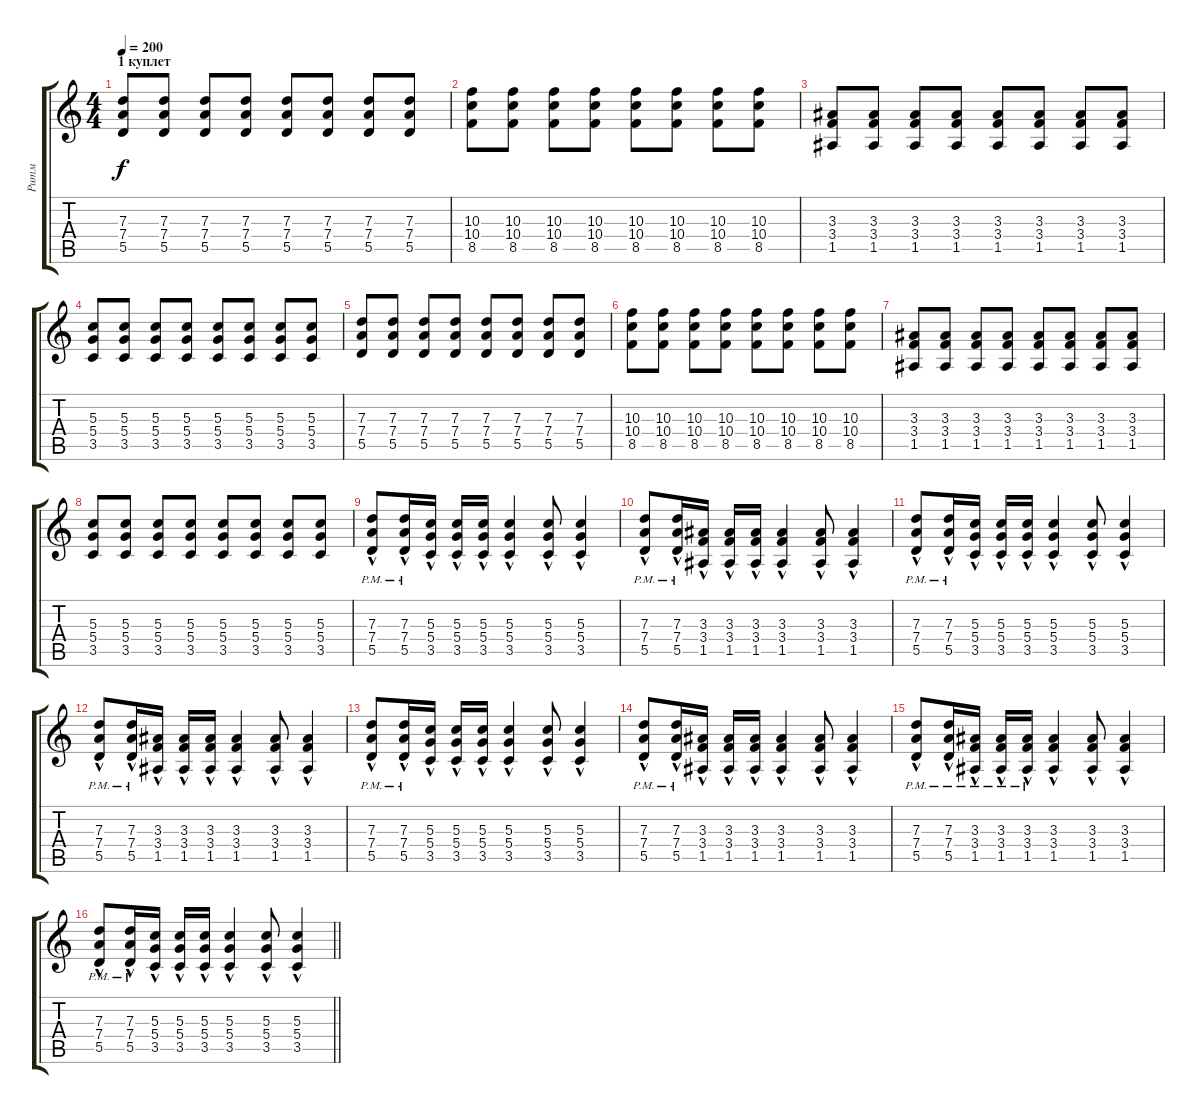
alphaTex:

\track ("Ритм" "Ритм") {instrument distortionguitar}
\staff {score tabs}
\tuning (E4 B3 G3 D3 A2 E2) {hide}
\ts (4 4)
\section ("" "1 куплет")
\tempo 200
\clef g2
\ks c
(7.3 7.4 5.5).8{dy f} (7.3 7.4 5.5).8 (7.3 7.4 5.5).8 (7.3 7.4 5.5).8 (7.3 7.4 5.5).8 (7.3 7.4 5.5).8 (7.3 7.4 5.5).8 (7.3 7.4 5.5).8 |
(10.3 10.4 8.5).8 (10.3 10.4 8.5).8 (10.3 10.4 8.5).8 (10.3 10.4 8.5).8 (10.3 10.4 8.5).8 (10.3 10.4 8.5).8 (10.3 10.4 8.5).8 (10.3 10.4 8.5).8 |
(3.3 3.4 1.5).8 (3.3 3.4 1.5).8 (3.3 3.4 1.5).8 (3.3 3.4 1.5).8 (3.3 3.4 1.5).8 (3.3 3.4 1.5).8 (3.3 3.4 1.5).8 (3.3 3.4 1.5).8 |
(5.3 5.4 3.5).8 (5.3 5.4 3.5).8 (5.3 5.4 3.5).8 (5.3 5.4 3.5).8 (5.3 5.4 3.5).8 (5.3 5.4 3.5).8 (5.3 5.4 3.5).8 (5.3 5.4 3.5).8 |
(7.3 7.4 5.5).8 (7.3 7.4 5.5).8 (7.3 7.4 5.5).8 (7.3 7.4 5.5).8 (7.3 7.4 5.5).8 (7.3 7.4 5.5).8 (7.3 7.4 5.5).8 (7.3 7.4 5.5).8 |
(10.3 10.4 8.5).8 (10.3 10.4 8.5).8 (10.3 10.4 8.5).8 (10.3 10.4 8.5).8 (10.3 10.4 8.5).8 (10.3 10.4 8.5).8 (10.3 10.4 8.5).8 (10.3 10.4 8.5).8 |
(3.3 3.4 1.5).8 (3.3 3.4 1.5).8 (3.3 3.4 1.5).8 (3.3 3.4 1.5).8 (3.3 3.4 1.5).8 (3.3 3.4 1.5).8 (3.3 3.4 1.5).8 (3.3 3.4 1.5).8 |
(5.3 5.4 3.5).8 (5.3 5.4 3.5).8 (5.3 5.4 3.5).8 (5.3 5.4 3.5).8 (5.3 5.4 3.5).8 (5.3 5.4 3.5).8 (5.3 5.4 3.5).8 (5.3 5.4 3.5).8 |
(7.3{hac} 7.4{hac pm} 5.5{hac pm}).8 (7.3{hac pm} 7.4{hac pm} 5.5{hac pm}).16 (5.3{hac} 5.4{hac} 3.5{hac}).16 (5.3{hac} 5.4{hac} 3.5{hac}).16 (5.3{hac} 5.4{hac} 3.5{hac}).16 (5.3{hac} 5.4{hac} 3.5{hac}).4 (5.3{hac} 5.4{hac} 3.5{hac}).8 (5.3{hac} 5.4{hac} 3.5{hac}).4 |
(7.3{hac pm} 7.4{hac pm} 5.5{hac pm}).8 (7.3{hac pm} 7.4{hac pm} 5.5{hac pm}).16 (3.3{hac} 3.4{hac} 1.5{hac}).16 (3.3{hac} 3.4{hac} 1.5{hac}).16 (3.3{hac} 3.4{hac} 1.5{hac}).16 (3.3{hac} 3.4{hac} 1.5{hac}).4 (3.3{hac} 3.4{hac} 1.5{hac}).8 (3.3{hac} 3.4{hac} 1.5{hac}).4 |
(7.3{hac pm} 7.4{hac pm} 5.5{hac pm}).8 (7.3{hac pm} 7.4{hac pm} 5.5{hac pm}).16 (5.3{hac} 5.4{hac} 3.5{hac}).16 (5.3{hac} 5.4{hac} 3.5{hac}).16 (5.3{hac} 5.4{hac} 3.5{hac}).16 (5.3{hac} 5.4{hac} 3.5{hac}).4 (5.3{hac} 5.4{hac} 3.5{hac}).8 (5.3{hac} 5.4{hac} 3.5{hac}).4 |
(7.3{hac pm} 7.4{hac pm} 5.5{hac pm}).8 (7.3{hac pm} 7.4{hac pm} 5.5{hac pm}).16 (3.3{hac} 3.4{hac} 1.5{hac}).16 (3.3{hac} 3.4{hac} 1.5{hac}).16 (3.3{hac} 3.4{hac} 1.5{hac}).16 (3.3{hac} 3.4{hac} 1.5{hac}).4 (3.3{hac} 3.4{hac} 1.5{hac}).8 (3.3{hac} 3.4{hac} 1.5{hac}).4 |
(7.3{hac pm} 7.4{hac pm} 5.5{hac pm}).8 (7.3{hac pm} 7.4{hac pm} 5.5{hac pm}).16 (5.3{hac} 5.4{hac} 3.5{hac}).16 (5.3{hac} 5.4{hac} 3.5{hac}).16 (5.3{hac} 5.4{hac} 3.5{hac}).16 (5.3{hac} 5.4{hac} 3.5{hac}).4 (5.3{hac} 5.4{hac} 3.5{hac}).8 (5.3{hac} 5.4{hac} 3.5{hac}).4 |
(7.3{hac pm} 7.4{hac pm} 5.5{hac pm}).8 (7.3{hac pm} 7.4{hac pm} 5.5{hac pm}).16 (3.3{hac} 3.4{hac} 1.5{hac}).16 (3.3{hac} 3.4{hac} 1.5{hac}).16 (3.3{hac} 3.4{hac} 1.5{hac}).16 (3.3{hac} 3.4{hac} 1.5{hac}).4 (3.3{hac} 3.4{hac} 1.5{hac}).8 (3.3{hac} 3.4{hac} 1.5{hac}).4 |
(7.3{hac pm} 7.4{hac pm} 5.5{hac pm}).8 (7.3{hac pm} 7.4{hac pm} 5.5{hac pm}).16 (3.3{hac pm} 3.4{hac} 1.5{hac}).16 (3.3{hac pm} 3.4{hac} 1.5{hac}).16 (3.3{hac pm} 3.4{hac} 1.5{hac}).16 (3.3{hac} 3.4{hac} 1.5{hac}).4 (3.3{hac} 3.4{hac} 1.5{hac}).8 (3.3{hac} 3.4{hac} 1.5{hac}).4 |
\barLineRight lightlight
(7.3{hac pm} 7.4{hac pm} 5.5{hac pm}).8 (7.3{hac pm} 7.4{hac pm} 5.5{hac pm}).16 (5.3{hac} 5.4{hac} 3.5{hac}).16 (5.3{hac} 5.4{hac} 3.5{hac}).16 (5.3{hac} 5.4{hac} 3.5{hac}).16 (5.3{hac} 5.4{hac} 3.5{hac}).4 (5.3{hac} 5.4{hac} 3.5{hac}).8 (5.3{hac} 5.4{hac} 3.5{hac}).4
